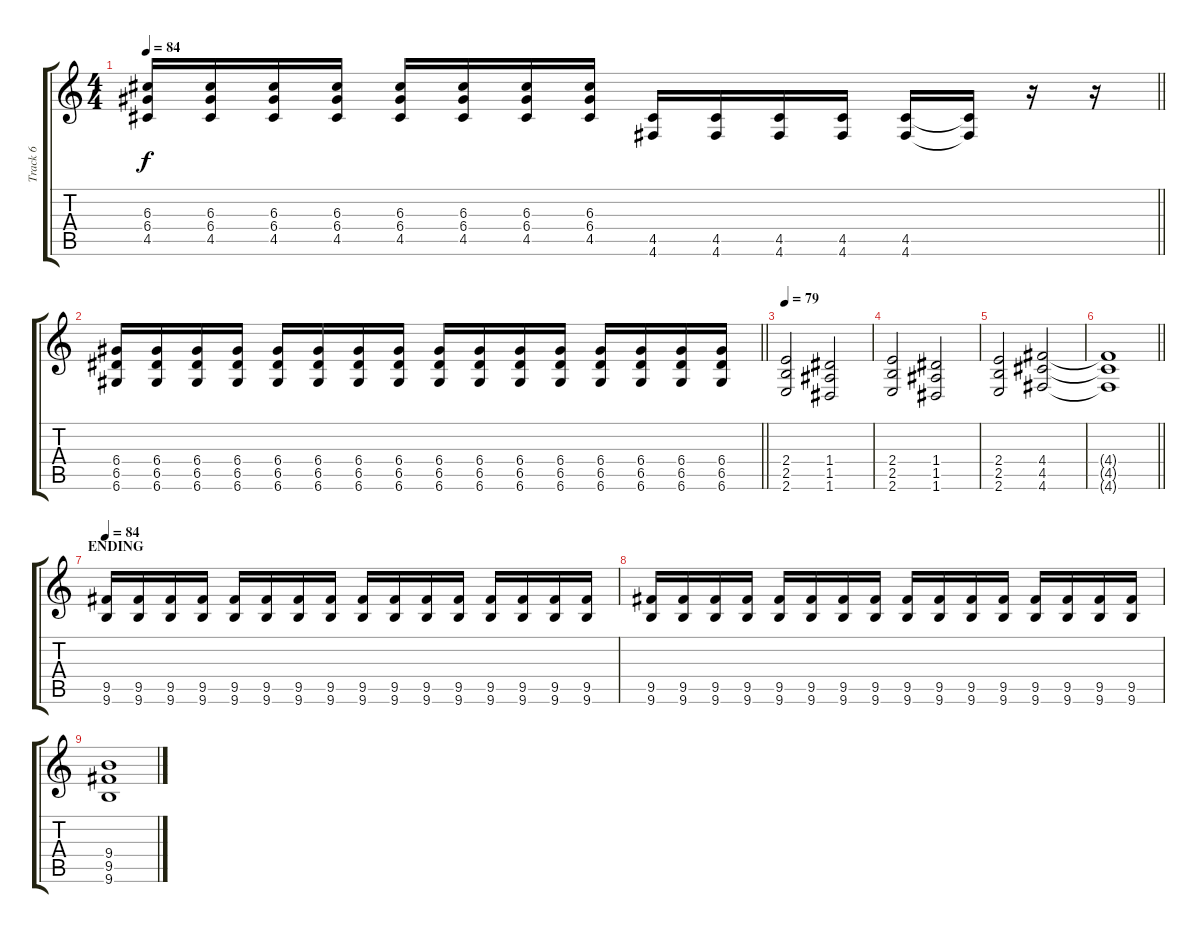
\track ("Track 6" "Track 6") {instrument overdrivenguitar}
\staff {score tabs}
\tuning (E4 B3 G3 D3 A2 D2) {hide}
\ts (4 4)
\tempo 84
\clef g2
\barLineRight lightlight
\ks c
(6.3 6.4 4.5).16{dy f} (6.3 6.4 4.5).16 (6.3 6.4 4.5).16 (6.3 6.4 4.5).16 (6.3 6.4 4.5).16 (6.3 6.4 4.5).16 (6.3 6.4 4.5).16 (6.3 6.4 4.5).16 (4.5 4.6).16 (4.5 4.6).16 (4.5 4.6).16 (4.5 4.6).16 (4.5 4.6).16 (4.5{t} 4.6{t}).16 r.16 r.16 |
\section ("" "")
\barLineRight lightlight
(6.4 6.5 6.6).16 (6.4 6.5 6.6).16 (6.4 6.5 6.6).16 (6.4 6.5 6.6).16 (6.4 6.5 6.6).16 (6.4 6.5 6.6).16 (6.4 6.5 6.6).16 (6.4 6.5 6.6).16 (6.4 6.5 6.6).16 (6.4 6.5 6.6).16 (6.4 6.5 6.6).16 (6.4 6.5 6.6).16 (6.4 6.5 6.6).16 (6.4 6.5 6.6).16 (6.4 6.5 6.6).16 (6.4 6.5 6.6).16 |
\section ("" "")
\tempo 79
(2.4 2.5 2.6).2 (1.4 1.5 1.6).2 |
(2.4 2.5 2.6).2 (1.4 1.5 1.6).2 |
(2.4 2.5 2.6).2 (4.4 4.5 4.6).2 |
\barLineRight lightlight
(4.4{t} 4.5{t} 4.6{t}).1 |
\section ("" "ENDING")
\tempo 84
(9.5 9.6).16 (9.5 9.6).16 (9.5 9.6).16 (9.5 9.6).16 (9.5 9.6).16 (9.5 9.6).16 (9.5 9.6).16 (9.5 9.6).16 (9.5 9.6).16 (9.5 9.6).16 (9.5 9.6).16 (9.5 9.6).16 (9.5 9.6).16 (9.5 9.6).16 (9.5 9.6).16 (9.5 9.6).16 |
(9.5 9.6).16 (9.5 9.6).16 (9.5 9.6).16 (9.5 9.6).16 (9.5 9.6).16 (9.5 9.6).16 (9.5 9.6).16 (9.5 9.6).16 (9.5 9.6).16 (9.5 9.6).16 (9.5 9.6).16 (9.5 9.6).16 (9.5 9.6).16 (9.5 9.6).16 (9.5 9.6).16 (9.5 9.6).16 |
(9.4 9.5 9.6).1
